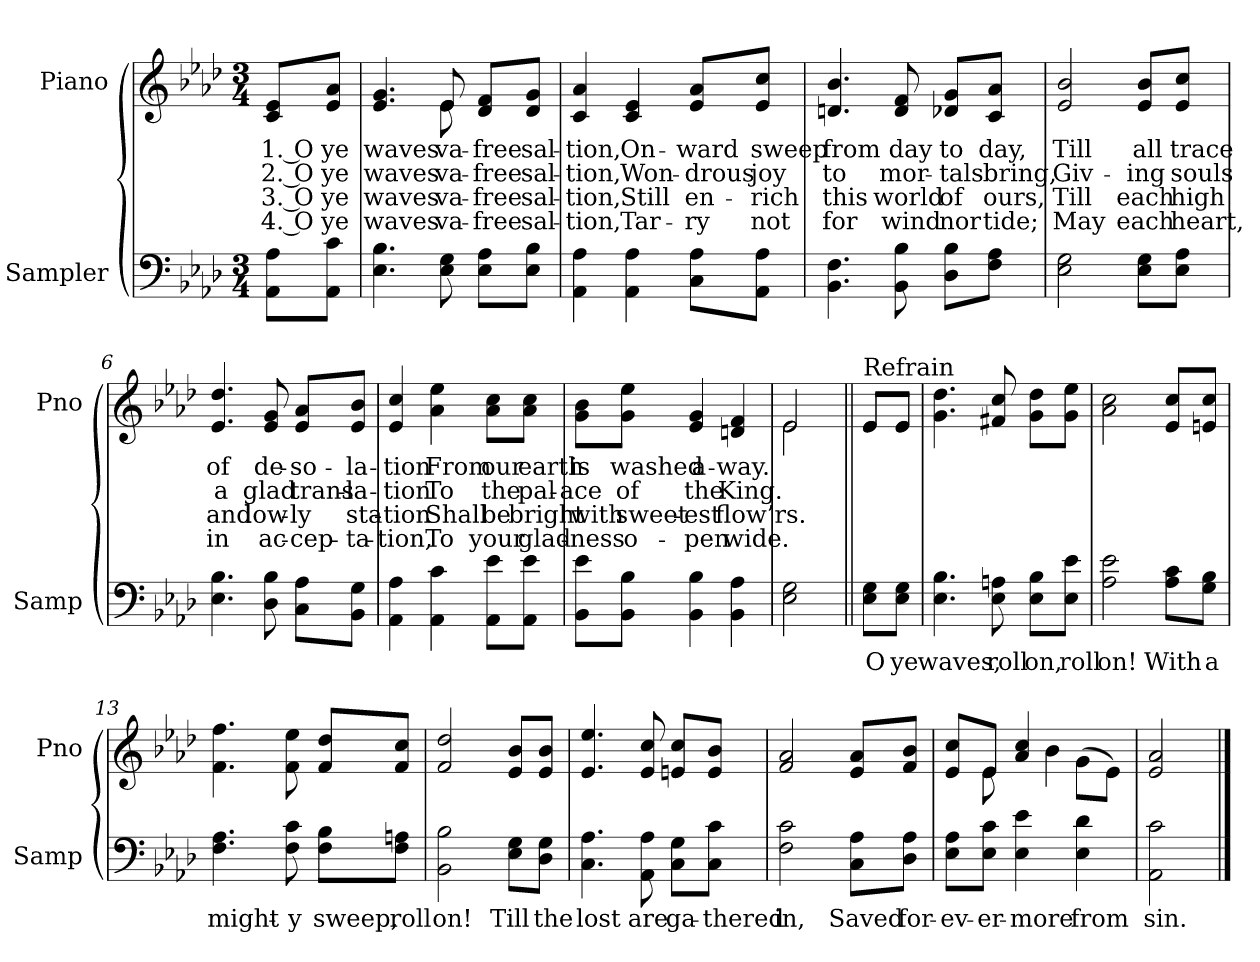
**kern	**text	**kern	**text	**text	**text	**text
*part2	*part2	*part1	*part1	*part1	*part1	*part1
*staff2	*staff2	*staff1	*staff1	*staff1	*staff1	*staff1
*I"Sampler	*	*I"Piano	*	*	*	*
*I'Samp	*	*I'Pno	*	*	*	*
*clefF4	*	*clefG2	*	*	*	*
*k[b-e-a-d-]	*	*k[b-e-a-d-]	*	*	*	*
*A-:	*	*A-:	*	*	*	*
*M3/4	*	*M3/4	*	*	*	*
=1	=1	=1	=1	=1	=1	=1
8AA-\ 8A-\L	.	8c/ 8e-/L	1. O	2. O	3. O	4. O
8AA-\ 8c\J	.	8e-/ 8a-/J	ye	ye	ye	ye
=2	=2	=2	=2	=2	=2	=2
*	*	*^	*	*	*	*
4.E- 4.B-	.	4.e- 4.g	4.ryy	waves	waves	waves	waves
8E- 8G	.	8e-/	8e-	-va-	-va-	-va-	-va-
8E-\ 8A-\L	.	8d-/ 8f/L	4ryy	free	free	free	free
8E-\ 8B-\J	.	8d-/ 8g/J	.	sal-	sal-	sal-	sal-
*	*	*v	*v	*	*	*	*
=3	=3	=3	=3	=3	=3	=3
4AA- 4A-	.	4c 4a-	-tion,	-tion,	-tion,	-tion,
4AA- 4A-	.	4c 4e-	On-	Won-	Still	Tar-
8C\ 8A-\L	.	8e-/ 8a-/L	-ward	-drous	en-	-ry
8AA-\ 8A-\J	.	8e-/ 8cc/J	sweep	joy	-rich	not
=4	=4	=4	=4	=4	=4	=4
4.BB- 4.F	.	4.dn 4.b-	from	to	this	for
8BB- 8B-	.	8d 8f	day	mor-	world	wind
8D-\ 8B-\L	.	8d-X/ 8g/L	to	-tals	of	nor
8F\ 8A-\J	.	8c/ 8a-/J	day,	bring,	ours,	tide;
=5	=5	=5	=5	=5	=5	=5
2E- 2G	.	2e- 2b-	Till	Giv-	Till	May
8E-\ 8G\L	.	8e-/ 8b-/L	all	-ing	each	each
8E-\ 8A-\J	.	8e-/ 8cc/J	trace	souls	high	heart,
=6	=6	=6	=6	=6	=6	=6
4.E- 4.B-	.	4.e- 4.dd-	of	a	and	in
8D- 8B-	.	8e- 8g	de-	glad	low-	ac-
8C\ 8A-\L	.	8e-/ 8a-/L	-so-	trans-	-ly	-cep-
8BB-\ 8G\J	.	8e-/ 8b-/J	-la-	-la-	sta-	-ta-
=7	=7	=7	=7	=7	=7	=7
4AA- 4A-	.	4e- 4cc	-tion	-tion	-tion	-tion,
4AA- 4c	.	4a- 4ee-	From	To	Shall	To
8AA-\ 8e-\L	.	8a-\ 8cc\L	our	the	be	your
8AA-\ 8e-\J	.	8a-\ 8cc\J	earth	pal-	bright	glad-
=8	=8	=8	=8	=8	=8	=8
8BB-\ 8e-\L	.	8g\ 8b-\L	is	-ace	with	-ness
8BB-\ 8B-\J	.	8g\ 8ee-\J	washed	of	sweet-	o-
4BB- 4B-	.	4e- 4g	a-	the	-est	-pen
4BB- 4A-	.	4dn 4f	-way.	King.	flow’rs.	wide.
=9	=9	=9	=9	=9	=9	=9
*	*	*^	*	*	*	*
2E- 2G	.	2e-/	2e-	.	.	.	.
=10||	=10||	=10||	=10||	=10||	=10||	=10||	=10||
!	!	!LO:TX:t=Refrain	!	!	!	!	!
8E-\ 8G\L	O	8e-/L	8e-/L	.	.	.	.
8E-\ 8G\J	ye	8e-/J	8e-/J	.	.	.	.
*	*	*v	*v	*	*	*	*
=11	=11	=11	=11	=11	=11	=11
4.E- 4.B-	waves,	4.g 4.dd-	.	.	.	.
8E- 8An	roll	8f#X 8cc	.	.	.	.
8E-\ 8B-\L	on,	8g\ 8dd-\L	.	.	.	.
8E-\ 8e-\J	roll	8g\ 8ee-\J	.	.	.	.
=12	=12	=12	=12	=12	=12	=12
2A- 2e-	on!	2a- 2cc	.	.	.	.
8A-\ 8c\L	With	8e-/ 8cc/L	.	.	.	.
8G\ 8B-\J	a	8en/ 8cc/J	.	.	.	.
=13	=13	=13	=13	=13	=13	=13
4.F 4.A-	might-	4.f 4.ff	.	.	.	.
8F 8c	-y	8f 8ee-	.	.	.	.
8F\ 8B-\L	sweep,	8f/ 8dd-/L	.	.	.	.
8F\ 8An\J	roll	8f/ 8cc/J	.	.	.	.
=14	=14	=14	=14	=14	=14	=14
2BB- 2B-	on!	2f 2dd-	.	.	.	.
8E-\ 8G\L	Till	8e-/ 8b-/L	.	.	.	.
8D-\ 8G\J	the	8e-/ 8b-/J	.	.	.	.
=15	=15	=15	=15	=15	=15	=15
4.C 4.A-	lost	4.e- 4.ee-	.	.	.	.
8AA- 8A-	are	8e- 8cc	.	.	.	.
8C\ 8G\L	ga-	8en/ 8cc/L	.	.	.	.
8C\ 8c\J	-thered	8e/ 8b-/J	.	.	.	.
=16	=16	=16	=16	=16	=16	=16
2F 2c	in,	2f 2a-	.	.	.	.
8C\ 8A-\L	Saved	8e-/ 8a-/L	.	.	.	.
8D-\ 8A-\J	for-	8f/ 8b-/J	.	.	.	.
=17	=17	=17	=17	=17	=17	=17
*	*	*^	*	*	*	*
8E-\ 8A-\L	-ev-	8e-/ 8cc/L	8ryy	.	.	.	.
8E-\ 8c\J	-er-	8e-/J	8e-	.	.	.	.
4E- 4e-	-more	4a- 4cc	8ryy	.	.	.	.
.	.	.	4b-	.	.	.	.
4E- 4d-	from	(8g\L	.	.	.	.	.
.	.	8e-\J)	8ryy	.	.	.	.
*	*	*v	*v	*	*	*	*
=18	=18	=18	=18	=18	=18	=18
2AA- 2c	sin.	2e- 2a-	.	.	.	.
==	==	==	==	==	==	==
*-	*-	*-	*-	*-	*-	*-
